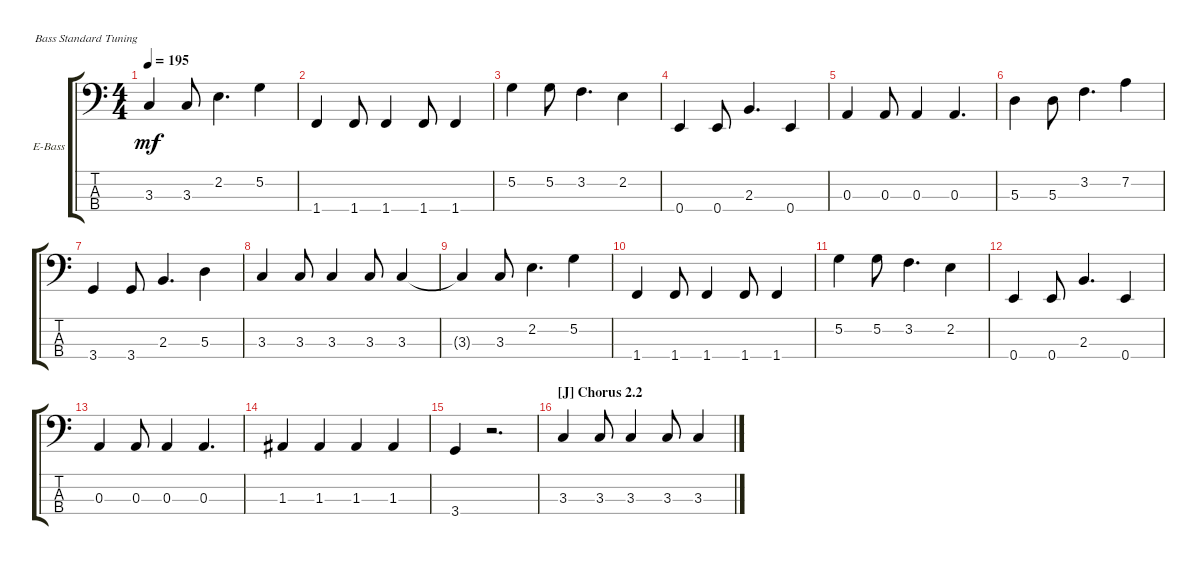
\defaultSystemsLayout 4
\bracketExtendMode groupsimilarinstruments
\firstSystemTrackNameOrientation horizontal
\otherSystemsTrackNameOrientation horizontal
\track ("Electric Bass" "E-Bass") {instrument electricbassfinger}
\staff {score tabs}
\tuning (G2 D2 A1 E1)
\ts (4 4)
\tempo 195
\clef f4
\ks c
3.3{t}.4{dy mf} 3.3.8 2.2.4{d} 5.2.4 |
1.4.4 1.4.8 1.4.4 1.4.8 1.4.4 |
5.2.4 5.2.8 3.2.4{d} 2.2.4 |
0.4.4 0.4.8 2.3.4{d} 0.4.4 |
0.3.4 0.3.8 0.3.4 0.3.4{d} |
5.3.4 5.3.8 3.2.4{d} 7.2.4 |
3.4.4 3.4.8 2.3.4{d} 5.3.4 |
3.3.4 3.3.8 3.3.4 3.3.8 3.3.4 |
3.3{t}.4 3.3.8 2.2.4{d} 5.2.4 |
1.4.4 1.4.8 1.4.4 1.4.8 1.4.4 |
5.2.4 5.2.8 3.2.4{d} 2.2.4 |
0.4.4 0.4.8 2.3.4{d} 0.4.4 |
0.3.4 0.3.8 0.3.4 0.3.4{d} |
1.3.4 1.3.4 1.3.4 1.3.4 |
3.4.4 r.2{d} |
\section ("J" "Chorus 2.2")
3.3.4 3.3.8 3.3.4 3.3.8 3.3.4
